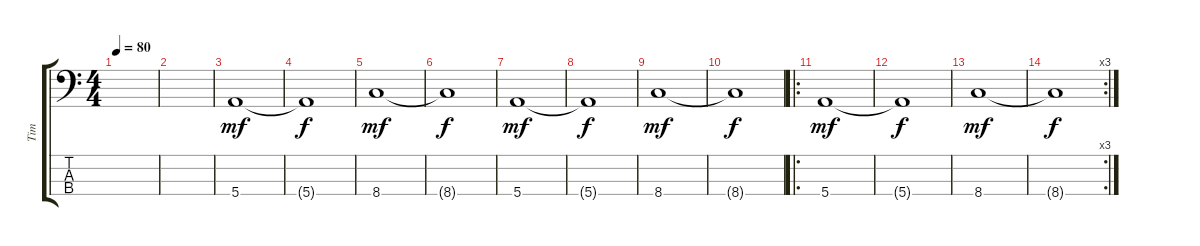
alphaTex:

\track ("Tim " "Tim ") {instrument electricbassfinger}
\staff {score tabs}
\tuning (G2 D2 A1 E1) {hide}
\ts (4 4)
\tempo 80
\clef f4
\ks c
|
|
5.4.1{dy mf} |
5.4{t}.1{dy f} |
8.4.1{dy mf} |
8.4{t}.1{dy f} |
5.4.1{dy mf} |
5.4{t}.1{dy f} |
8.4.1{dy mf} |
8.4{t}.1{dy f} |
\ro
5.4.1{dy mf} |
5.4{t}.1{dy f} |
8.4.1{dy mf} |
\rc 3
8.4{t}.1{dy f}
